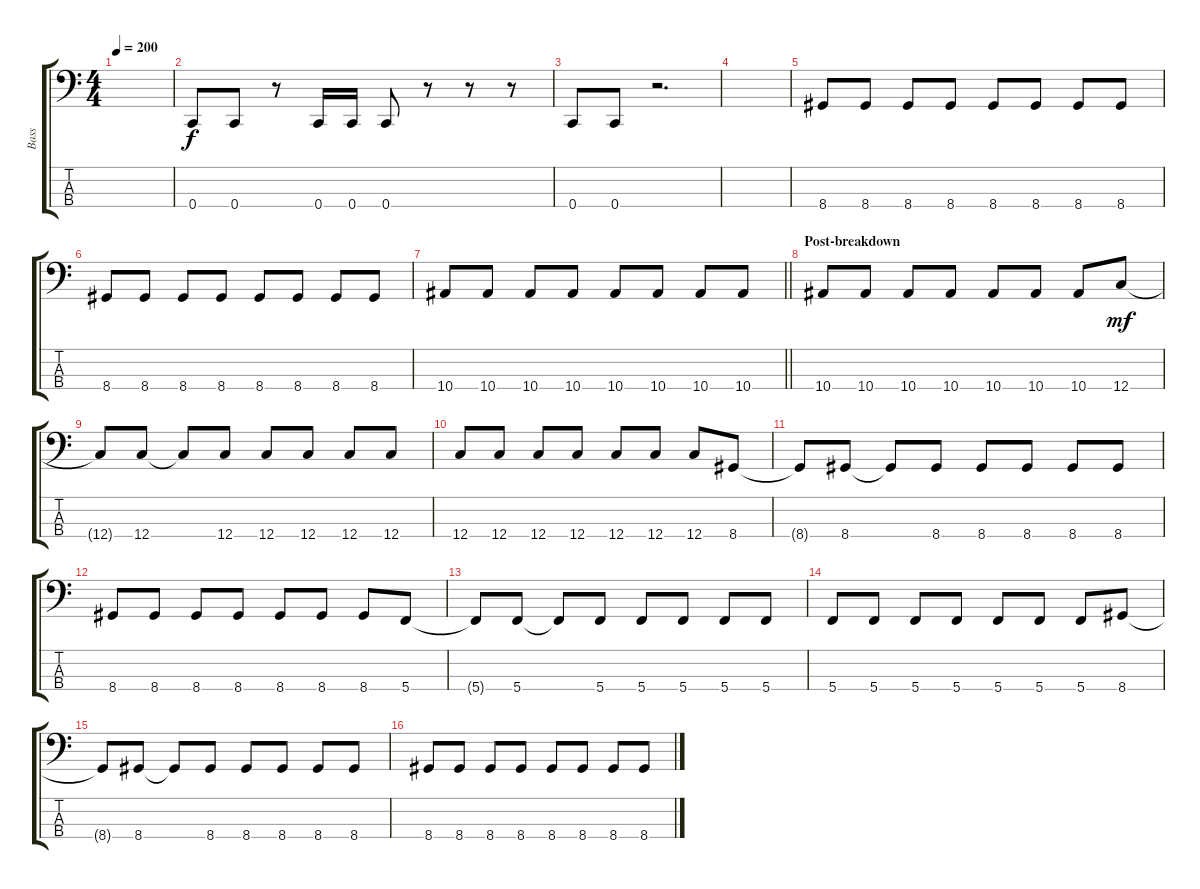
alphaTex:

\track ("Bass" "Bass") {instrument electricbassfinger}
\staff {score tabs}
\tuning (F2 C2 G1 C1) {hide}
\ts (4 4)
\tempo 200
\clef f4
\ks c
|
0.4.8 0.4.8 r.8 0.4.16 0.4.16 0.4.8 r.8 r.8 r.8 |
0.4.8 0.4.8 r.2{d} |
|
8.4.8 8.4.8 8.4.8 8.4.8 8.4.8 8.4.8 8.4.8 8.4.8 |
8.4.8 8.4.8 8.4.8 8.4.8 8.4.8 8.4.8 8.4.8 8.4.8 |
\barLineRight lightlight
10.4.8 10.4.8 10.4.8 10.4.8 10.4.8 10.4.8 10.4.8 10.4.8 |
\section ("" "Post-breakdown")
10.4.8 10.4.8 10.4.8 10.4.8 10.4.8 10.4.8 10.4.8 12.4.8{dy mf} |
12.4{t}.8 12.4.8 12.4{t}.8 12.4.8 12.4.8 12.4.8 12.4.8 12.4.8 |
12.4.8 12.4.8 12.4.8 12.4.8 12.4.8 12.4.8 12.4.8 8.4.8 |
8.4{t}.8 8.4.8 8.4{t}.8 8.4.8 8.4.8 8.4.8 8.4.8 8.4.8 |
8.4.8 8.4.8 8.4.8 8.4.8 8.4.8 8.4.8 8.4.8 5.4.8 |
5.4{t}.8 5.4.8 5.4{t}.8 5.4.8 5.4.8 5.4.8 5.4.8 5.4.8 |
5.4.8 5.4.8 5.4.8 5.4.8 5.4.8 5.4.8 5.4.8 8.4.8 |
8.4{t}.8 8.4.8 8.4{t}.8 8.4.8 8.4.8 8.4.8 8.4.8 8.4.8 |
8.4.8 8.4.8 8.4.8 8.4.8 8.4.8 8.4.8 8.4.8 8.4.8
